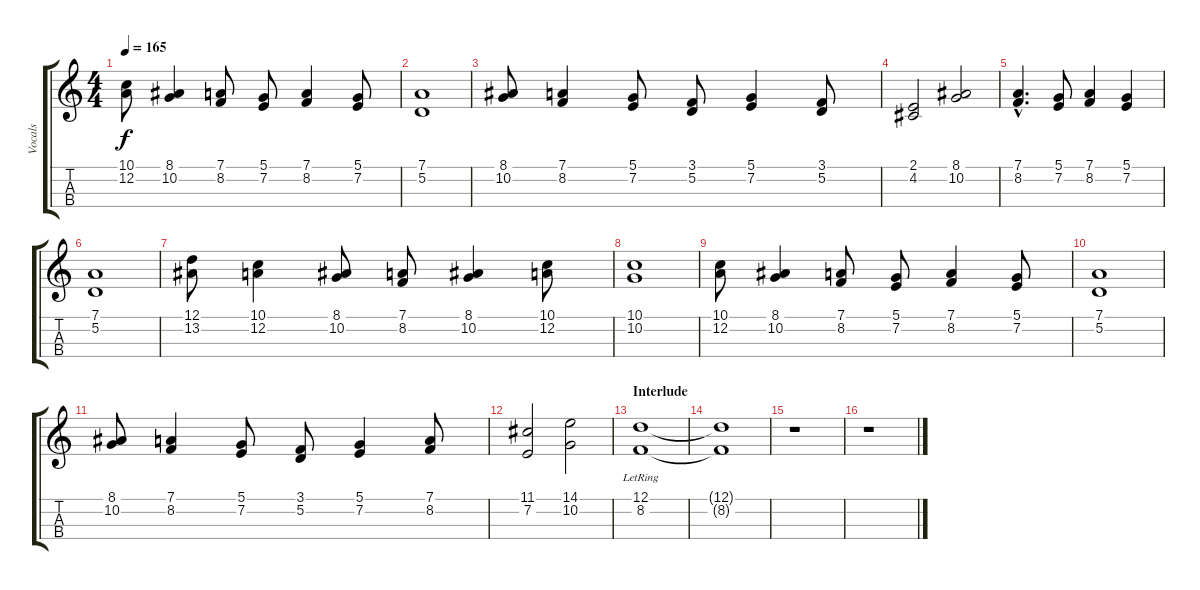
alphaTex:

\track ("Vocals" "Vocals") {instrument lead6voice}
\staff {score tabs}
\tuning (D4 A3 F3 C3) {hide}
\ts (4 4)
\tempo 165
\clef g2
\ks c
(10.1 12.2).8{dy f} (8.1 10.2).4 (7.1 8.2).8 (5.1 7.2).8 (7.1 8.2).4 (5.1 7.2).8 |
(7.1 5.2).1 |
(8.1 10.2).8 (7.1 8.2).4 (5.1 7.2).8 (3.1 5.2).8 (5.1 7.2).4 (3.1 5.2).8 |
(2.1 4.2).2 (8.1 10.2).2 |
(7.1{hac} 8.2{hac}).4{d} (5.1 7.2).8 (7.1 8.2).4 (5.1 7.2).4 |
(7.1 5.2).1 |
(12.1 13.2).8 (10.1 12.2).4 (8.1 10.2).8 (7.1 8.2).8 (8.1 10.2).4 (10.1 12.2).8 |
(10.1 10.2).1 |
(10.1 12.2).8 (8.1 10.2).4 (7.1 8.2).8 (5.1 7.2).8 (7.1 8.2).4 (5.1 7.2).8 |
(7.1 5.2).1 |
(8.1 10.2).8 (7.1 8.2).4 (5.1 7.2).8 (3.1 5.2).8 (5.1 7.2).4 (7.1 8.2).8 |
(11.1 7.2).2 (14.1 10.2).2 |
\section ("" "Interlude")
(12.1{lr} 8.2{lr}).1{volume 7} |
(12.1{t} 8.2{t}).1 |
r.1{volume 15} |
r.1
